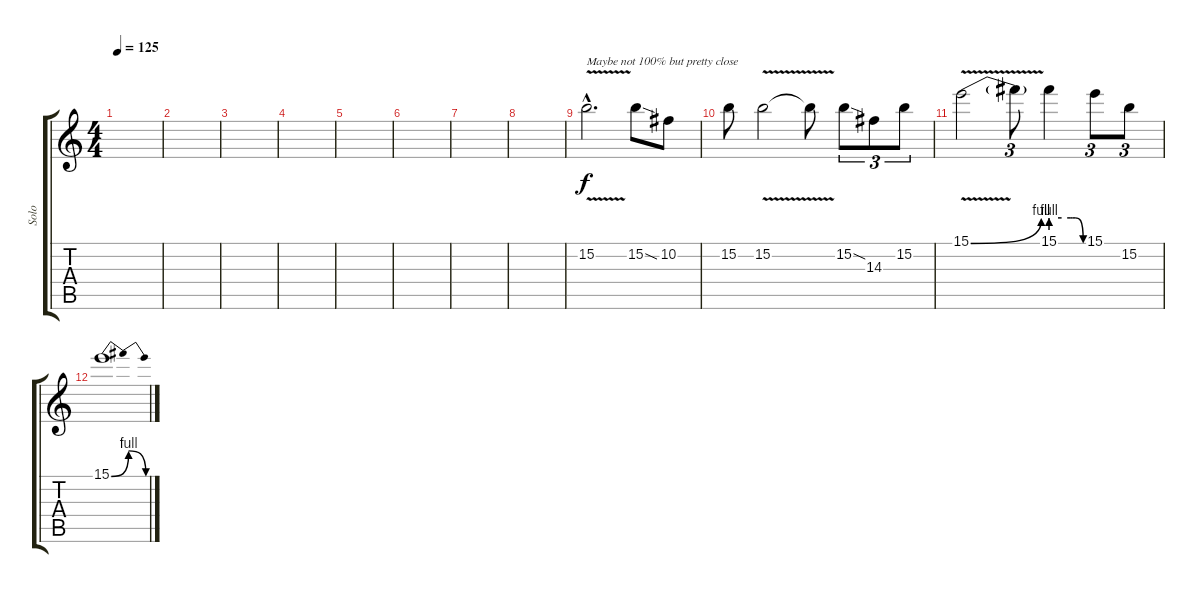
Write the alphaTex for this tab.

\track ("Solo" "Solo") {instrument overdrivenguitar}
\staff {score tabs}
\tuning (Db4 Ab3 E3 B2 Gb2 Db2) {hide}
\ts (4 4)
\tempo 125
\clef g2
\ks c
|
|
|
|
|
|
|
|
15.2{v hac}.2{d txt "Maybe not 100% but pretty close"} 15.2{sod}.8 10.2.8 |
15.2.8 15.2{v}.2 15.2{t}.8 15.2{sod}.8{tu (3 2)} 14.3.8{tu (3 2)} 15.2.8{tu (3 2)} |
15.1{be (bend 0 0 60 4) v}.2 15.1{t}.8{tu (3 2)} 15.1{be (custom 0 4 20 4 37 4 40 4 45 4 60 0)}.4 15.1.8{tu (3 2)} 15.2.8{tu (3 2)} |
15.1{be (bendrelease 0 0 30 4 45 4 60 0)}.1
